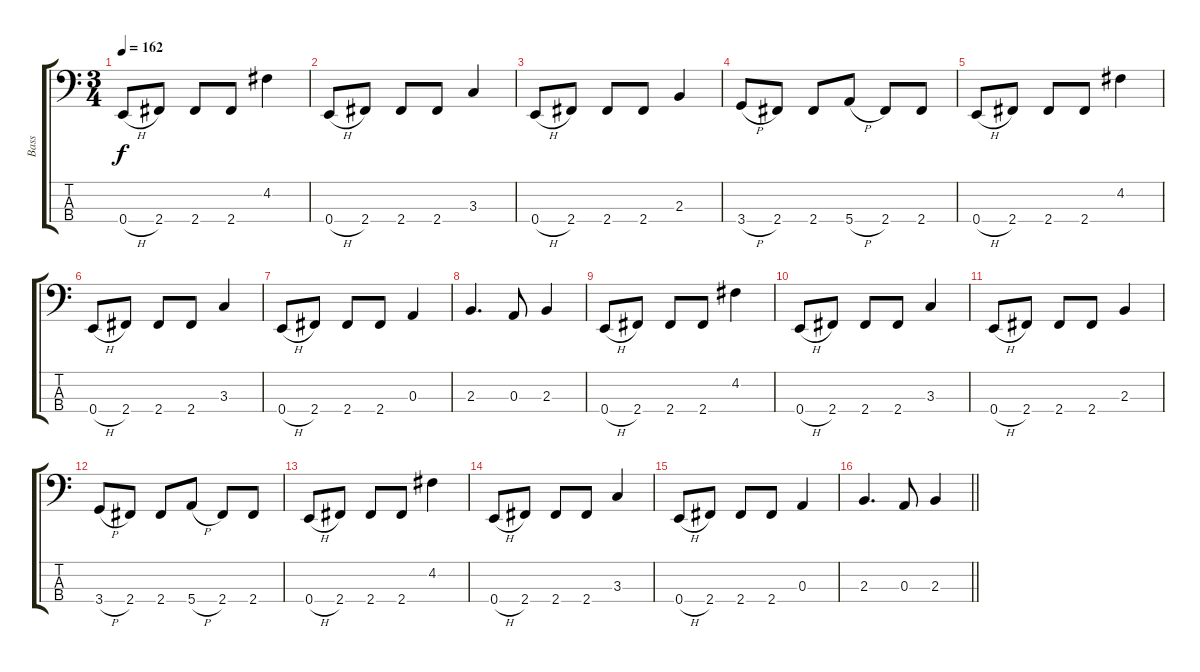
\track ("Bass" "Bass") {instrument electricbassfinger}
\staff {score tabs}
\tuning (G2 D2 A1 E1) {hide}
\ts (3 4)
\tempo 162
\clef f4
\ks c
0.4{h}.8{dy f} 2.4.8 2.4.8 2.4.8 4.2.4 |
0.4{h}.8 2.4.8 2.4.8 2.4.8 3.3.4 |
0.4{h}.8 2.4.8 2.4.8 2.4.8 2.3.4 |
3.4{h}.8 2.4.8 2.4.8 5.4{h}.8 2.4.8 2.4.8 |
0.4{h}.8 2.4.8 2.4.8 2.4.8 4.2.4 |
0.4{h}.8 2.4.8 2.4.8 2.4.8 3.3.4 |
0.4{h}.8 2.4.8 2.4.8 2.4.8 0.3.4 |
2.3.4{d} 0.3.8 2.3.4 |
0.4{h}.8 2.4.8 2.4.8 2.4.8 4.2.4 |
0.4{h}.8 2.4.8 2.4.8 2.4.8 3.3.4 |
0.4{h}.8 2.4.8 2.4.8 2.4.8 2.3.4 |
3.4{h}.8 2.4.8 2.4.8 5.4{h}.8 2.4.8 2.4.8 |
0.4{h}.8 2.4.8 2.4.8 2.4.8 4.2.4 |
0.4{h}.8 2.4.8 2.4.8 2.4.8 3.3.4 |
0.4{h}.8 2.4.8 2.4.8 2.4.8 0.3.4 |
\barLineRight lightlight
2.3.4{d} 0.3.8 2.3{ss}.4
